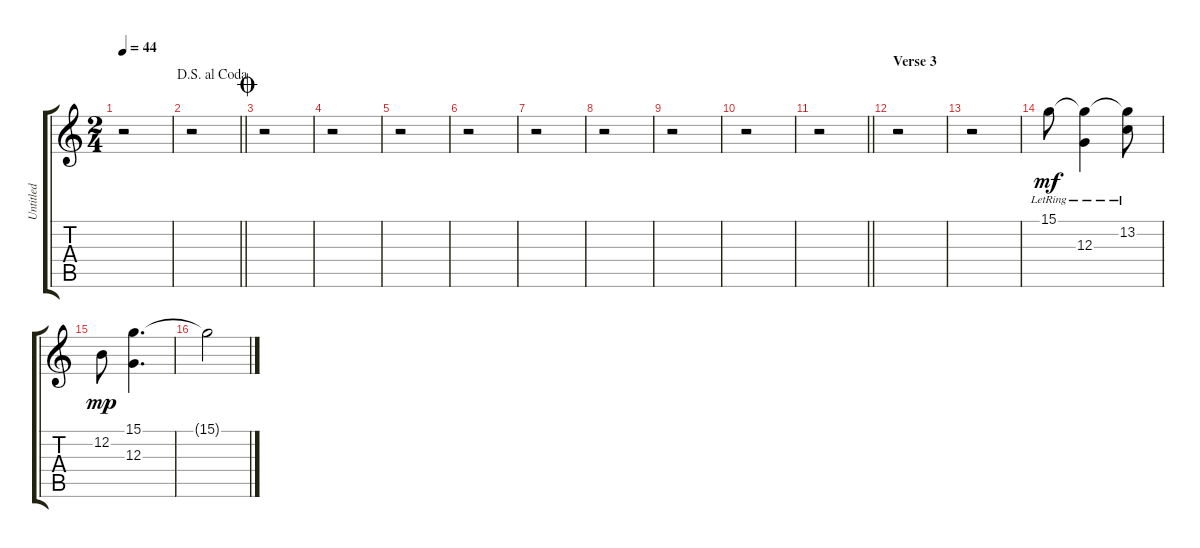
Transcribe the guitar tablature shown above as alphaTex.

\track ("Untitled" "Untitled") {instrument clarinet}
\staff {score tabs}
\tuning (E4 B3 G3 D3 A2 E2) {hide}
\ts (2 4)
\tempo 44
\clef g2
\ks c
r.2{dy mf} |
\jump dalsegnoalcoda
\barLineRight lightlight
r.2 |
\jump coda
r.2 |
r.2 |
r.2 |
r.2 |
r.2 |
r.2 |
r.2 |
r.2 |
\barLineRight lightlight
r.2 |
\section ("" "Verse 3")
r.2 |
r.2 |
15.1{lr}.8 (15.1{t} 12.3{lr}).4 (15.1{t} 13.2{lr}).8 |
12.2.8{dy mp} (15.1 12.3).4{d} |
15.1{t}.2
